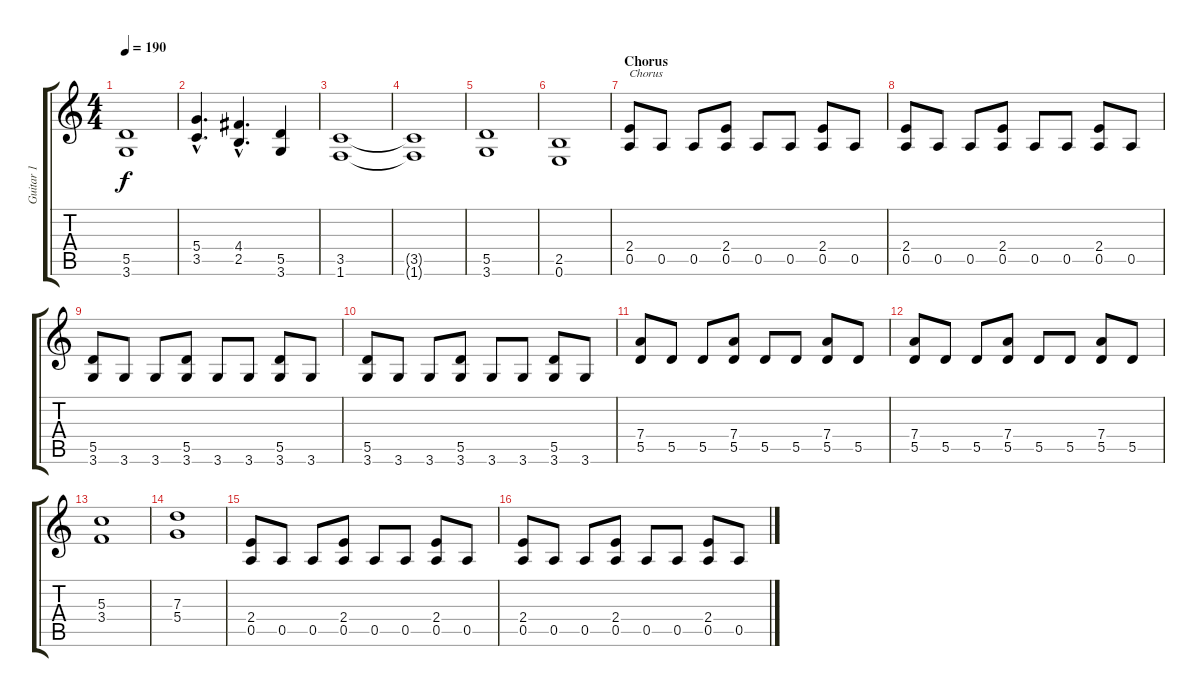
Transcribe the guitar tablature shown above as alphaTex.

\track ("Guitar 1" "Guitar 1") {instrument distortionguitar}
\staff {score tabs}
\tuning (E4 B3 G3 D3 A2 E2) {hide}
\ts (4 4)
\tempo 190
\clef g2
\ks c
(5.5 3.6).1{dy f} |
(5.4{hac} 3.5{hac}).4{d} (4.4{hac} 2.5{hac}).4{d} (5.5 3.6).4 |
(3.5 1.6).1 |
(3.5{t} 1.6{t}).1 |
(5.5 3.6).1 |
(2.5 0.6).1 |
\section ("" "Chorus")
(2.4 0.5).8{txt "Chorus"} 0.5.8 0.5.8 (2.4 0.5).8 0.5.8 0.5.8 (2.4 0.5).8 0.5.8 |
(2.4 0.5).8 0.5.8 0.5.8 (2.4 0.5).8 0.5.8 0.5.8 (2.4 0.5).8 0.5.8 |
(5.5 3.6).8 3.6.8 3.6.8 (5.5 3.6).8 3.6.8 3.6.8 (5.5 3.6).8 3.6.8 |
(5.5 3.6).8 3.6.8 3.6.8 (5.5 3.6).8 3.6.8 3.6.8 (5.5 3.6).8 3.6.8 |
(7.4 5.5).8 5.5.8 5.5.8 (7.4 5.5).8 5.5.8 5.5.8 (7.4 5.5).8 5.5.8 |
(7.4 5.5).8 5.5.8 5.5.8 (7.4 5.5).8 5.5.8 5.5.8 (7.4 5.5).8 5.5.8 |
(5.3 3.4).1 |
(7.3 5.4).1 |
(2.4 0.5).8 0.5.8 0.5.8 (2.4 0.5).8 0.5.8 0.5.8 (2.4 0.5).8 0.5.8 |
(2.4 0.5).8 0.5.8 0.5.8 (2.4 0.5).8 0.5.8 0.5.8 (2.4 0.5).8 0.5.8
